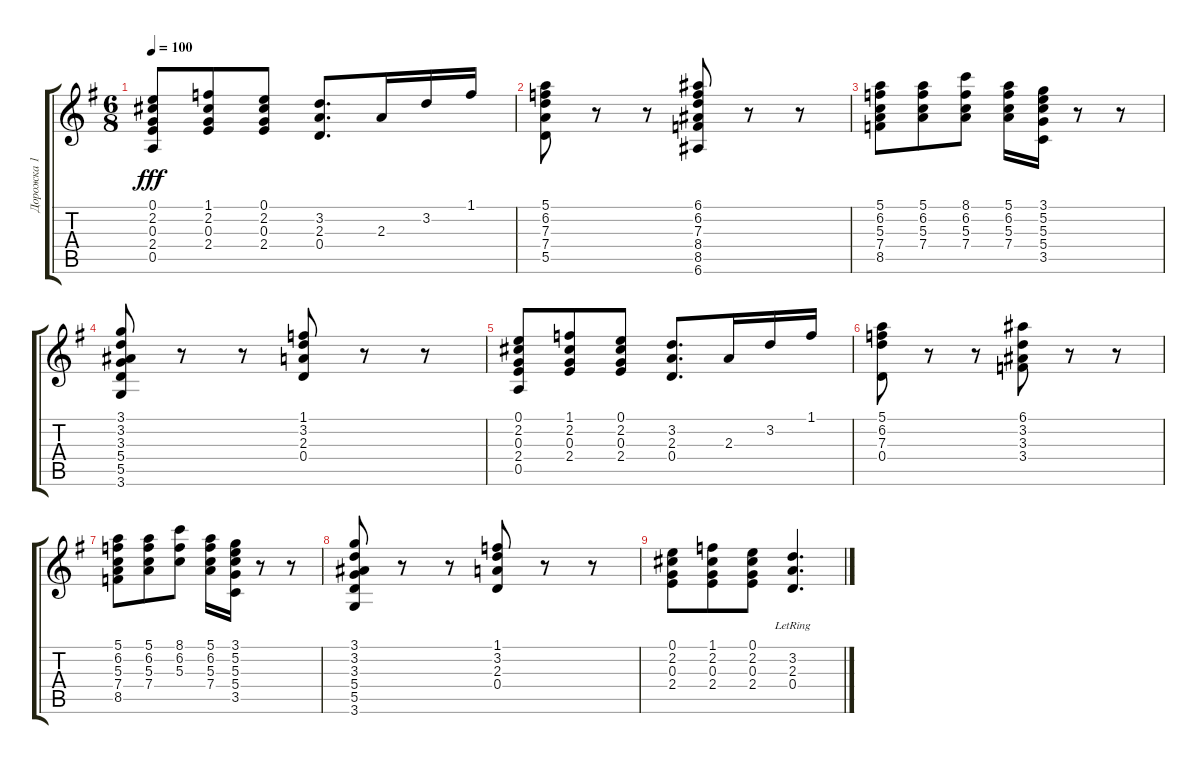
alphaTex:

\track ("Дорожка 1" "Дорожка 1") {instrument acousticguitarnylon}
\staff {score tabs}
\tuning (E4 B3 G3 D3 A2 E2) {hide}
\ts (6 8)
\tempo 100
\clef g2
\ks g
(0.1 2.2 0.3 2.4 0.5).8{dy fff} (1.1 2.2 0.3 2.4).8 (0.1 2.2 0.3 2.4).8 (3.2 2.3 0.4).8{d} 2.3.16 3.2.16 1.1.16 |
(5.1 6.2 7.3 7.4 5.5).8 r.8 r.8 (6.1 6.2 7.3 8.4 8.5 6.6).8 r.8 r.8 |
(5.1 6.2 5.3 7.4 8.5).8 (5.1 6.2 5.3 7.4).8 (8.1 6.2 5.3 7.4).8{beam split} (5.1 6.2 5.3 7.4).16 (3.1 5.2 5.3 5.4 3.5).16 r.8 r.8 |
(3.1 3.2 3.3 5.4 5.5 3.6).8 r.8 r.8 (1.1 3.2 2.3 0.4).8 r.8 r.8 |
(0.1 2.2 0.3 2.4 0.5).8 (1.1 2.2 0.3 2.4).8 (0.1 2.2 0.3 2.4).8 (3.2 2.3 0.4).8{d} 2.3.16 3.2.16 1.1.16 |
(5.1 6.2 7.3 0.4).8 r.8 r.8 (6.1 3.2 3.3 3.4).8 r.8 r.8 |
(5.1 6.2 5.3 7.4 8.5).8 (5.1 6.2 5.3 7.4).8 (8.1 6.2 5.3).8 (5.1 6.2 5.3 7.4).16 (3.1 5.2 5.3 5.4 3.5).16 r.8 r.8 |
(3.1 3.2 3.3 5.4 5.5 3.6).8 r.8 r.8 (1.1 3.2 2.3 0.4).8 r.8 r.8 |
(0.1 2.2 0.3 2.4).8 (1.1 2.2 0.3 2.4).8 (0.1 2.2 0.3 2.4).8 (3.2{lr} 2.3{lr} 0.4{lr}).4{d}
